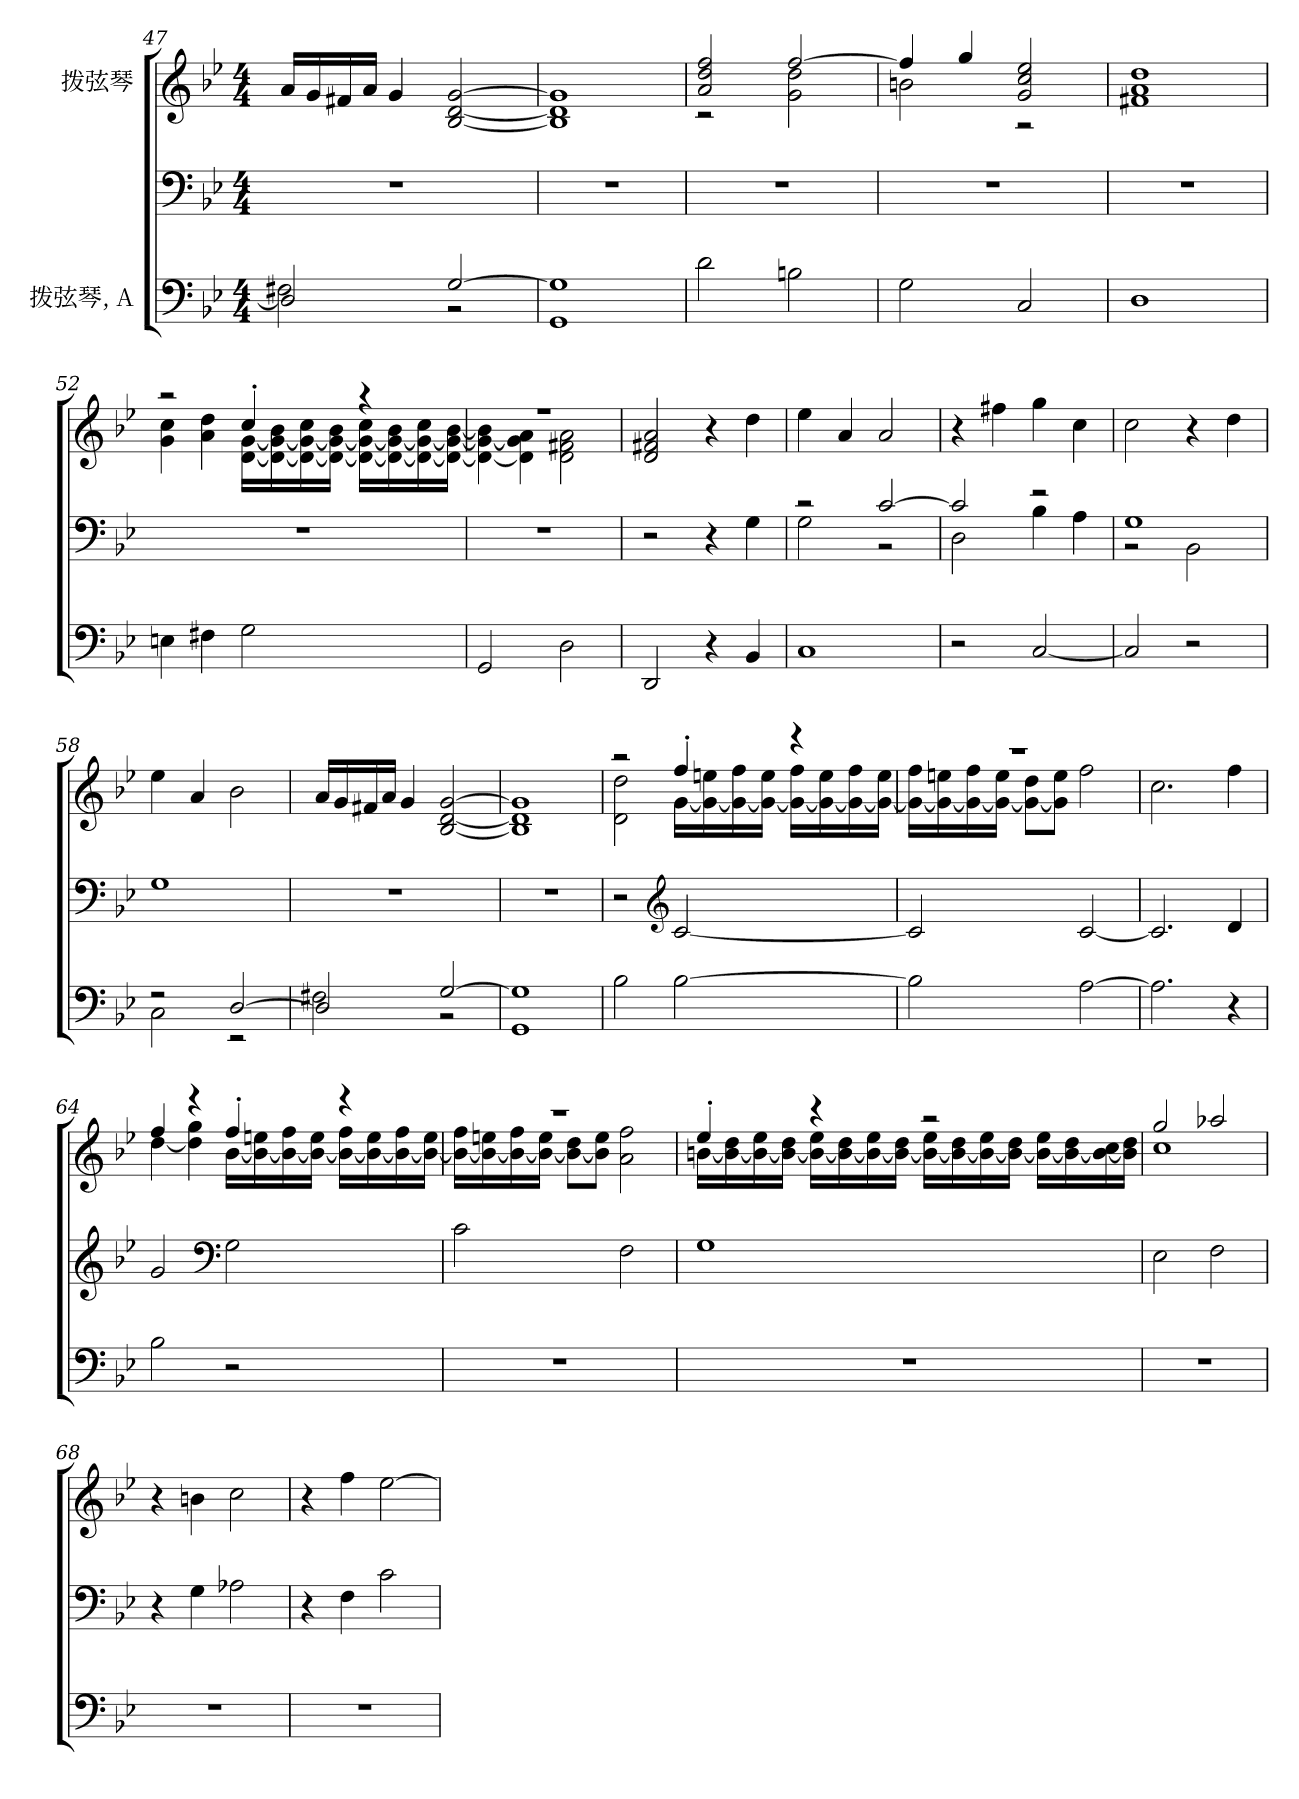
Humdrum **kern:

**kern	**kern	**kern
*part2	*part2	*part1
*staff3	*staff2	*staff1
*I"拨弦琴, A	*	*I"拨弦琴
!!LO:LB:g=z
*clefF4	*clefF4	*clefG2
*k[b-e-]	*k[b-e-]	*k[b-e-]
*M4/4	*M4/4	*M4/4
=47	=47	=47
*^	*	*
2D/]	2F#X\	1r	16a/LL
.	.	.	16g/
.	.	.	16f#X/
.	.	.	16a/JJ
.	.	.	4g/
[2G/	2r	.	[2B-/ [2d/ [2g/
=48	=48	=48	=48
1G]	1GG	1r	1B-] 1d] 1g]
*v	*v	*	*
=49	=49	=49
*	*	*^
2d\	1r	2a/ 2dd/ 2ff/	2r
2Bn\	.	[2ff/	2g\ 2dd\
=50	=50	=50	=50
2G\	1r	4ff/]	2bn\
.	.	4gg/	.
2C/	.	2g/ 2cc/ 2ee-/	2r
*	*	*v	*v
=51	=51	=51
1D	1r	1f#X 1a 1dd
=52	=52	=52
*	*	*^
4En\	1r	2r	4g\ 4cc\
4F#X\	.	.	4a\ 4dd\
2G\	.	4cc'/	[16d\ [16g\LL
.	.	.	16d\_ 16g\_ 16b-\
.	.	.	16d\_ 16g\_ 16cc\
.	.	.	16d\_ 16g\_ 16b-\JJ
.	.	4r	16d\_ 16g\_ 16cc\LL
.	.	.	16d\_ 16g\_ 16b-\
.	.	.	16d\_ 16g\_ 16cc\
.	.	.	16d\_ 16g\_ [16b-\JJ
!!LO:LB:g=z	!!
=53	=53	=53	=53
2GG/	1r	1r	4d\_ 4g\_ 4b-\]
.	.	.	4d\] 4g\] 4a\
2D\	.	.	2d\ 2f#X\ 2a\
*	*	*v	*v
=54	=54	=54
2DD/	2r	2d/ 2f#X/ 2a/
4r	4r	4r
4BB-/	4G\	4dd\
=55	=55	=55
*	*^	*
1C	2r	2G\	4ee-\
.	.	.	4a/
.	[2c/	2r	2a/
=56	=56	=56	=56
2r	2c/]	2D\	4r
.	.	.	4ff#X\
[2C/	2r	4B-\	4gg\
.	.	4A\	4cc\
=57	=57	=57	=57
2C/]	1G	2r	2cc\
2r	.	2BB-\	4r
.	.	.	4dd\
*	*v	*v	*
=58	=58	=58
*^	*	*
2r	2C\	1G	4ee-\
.	.	.	4a/
[2D/	2r	.	2b-\
=59	=59	=59	=59
2D/]	2F#X\	1r	16a/LL
.	.	.	16g/
.	.	.	16f#X/
.	.	.	16a/JJ
.	.	.	4g/
[2G/	2r	.	[2B-/ [2d/ [2g/
=60	=60	=60	=60
1G]	1GG	1r	1B-] 1d] 1g]
*v	*v	*	*
!!LO:LB:g=z
=61	=61	=61
*	*	*^
2B-\	2r	2r	2d\ 2dd\
*	*clefG2	*	*
[2B-\	[2c/	4ff'/	[16g\LL
.	.	.	16g\_ 16een\
.	.	.	16g\_ 16ff\
.	.	.	16g\_ 16ee\JJ
.	.	4r	16g\_ 16ff\LL
.	.	.	16g\_ 16ee\
.	.	.	16g\_ 16ff\
.	.	.	16g\_ 16ee\JJ
=62	=62	=62	=62
2B-\]	2c/]	1r	16g\_ 16ff\LL
.	.	.	16g\_ 16een\
.	.	.	16g\_ 16ff\
.	.	.	16g\_ 16ee\JJ
.	.	.	8g\_ 8dd\L
.	.	.	8g\] 8ee\J
[2A\	[2c/	.	2ff\
*	*	*v	*v
=63	=63	=63
2.A\]	2.c/]	2.cc\
4r	4d/	4ff\
!!LO:PB:g=z
=64	=64	=64
*	*	*^
2B-\	2g/	4ff/	[4dd\
.	.	4r	4dd\] 4gg\
*	*clefF4	*	*
2r	2G\	4ff'/	[16b-\LL
.	.	.	16b-\_ 16een\
.	.	.	16b-\_ 16ff\
.	.	.	16b-\_ 16ee\JJ
.	.	4r	16b-\_ 16ff\LL
.	.	.	16b-\_ 16ee\
.	.	.	16b-\_ 16ff\
.	.	.	16b-\_ 16ee\JJ
=65	=65	=65	=65
1r	2c\	1r	16b-\_ 16ff\LL
.	.	.	16b-\_ 16een\
.	.	.	16b-\_ 16ff\
.	.	.	16b-\_ 16ee\JJ
.	.	.	8b-\_ 8dd\L
.	.	.	8b-\] 8ee\J
.	2F\	.	2a\ 2ff\
!!LO:LB:g=z	!!
=66	=66	=66	=66
1r	1G	4ee-'/	[16bn\LL
.	.	.	16b\_ 16dd\
.	.	.	16b\_ 16ee-\
.	.	.	16b\_ 16dd\JJ
.	.	4r	16b\_ 16ee-\LL
.	.	.	16b\_ 16dd\
.	.	.	16b\_ 16ee-\
.	.	.	16b\_ 16dd\JJ
.	.	2r	16b\_ 16ee-\LL
.	.	.	16b\_ 16dd\
.	.	.	16b\_ 16ee-\
.	.	.	16b\_ 16dd\JJ
.	.	.	16b\_ 16ee-\LL
.	.	.	16b\_ 16dd\
.	.	.	16b\_ 16cc\
.	.	.	16b\] 16dd\JJ
=67	=67	=67	=67
1r	2E-\	2gg/	1cc
.	2F\	2aa-X/	.
*	*	*v	*v
=68	=68	=68
1r	4r	4r
.	4G\	4bn\
.	2A-X\	2cc\
=69	=69	=69
1r	4r	4r
.	4F\	4ff\
.	2c\	[2ee-\
=	=	=
*-	*-	*-
